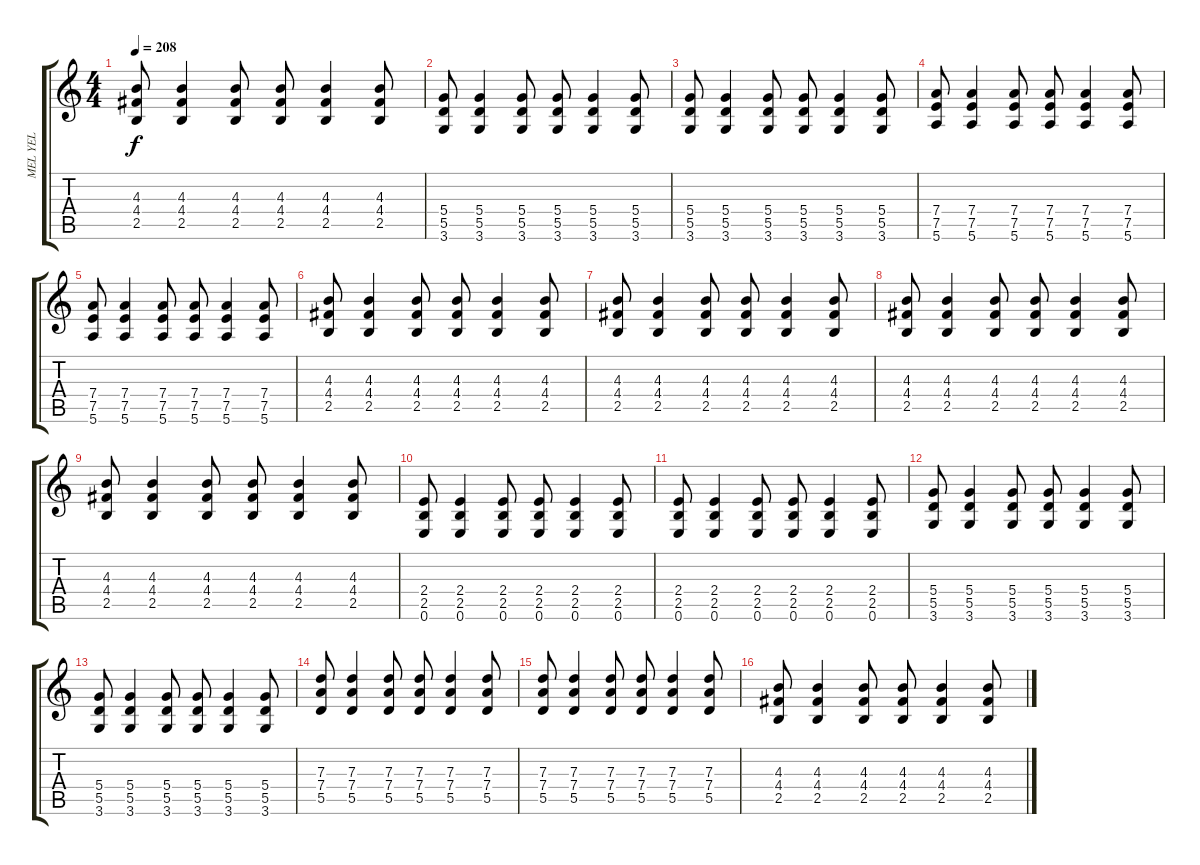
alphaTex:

\track ("MEL YEL" "MEL YEL") {instrument distortionguitar}
\staff {score tabs}
\tuning (E4 B3 G3 D3 A2 E2) {hide}
\ts (4 4)
\tempo 208
\clef g2
\ks c
(4.3 4.4 2.5).8{dy f} (4.3 4.4 2.5).4 (4.3 4.4 2.5).8 (4.3 4.4 2.5).8 (4.3 4.4 2.5).4 (4.3 4.4 2.5).8 |
(5.4 5.5 3.6).8 (5.4 5.5 3.6).4 (5.4 5.5 3.6).8 (5.4 5.5 3.6).8 (5.4 5.5 3.6).4 (5.4 5.5 3.6).8 |
(5.4 5.5 3.6).8 (5.4 5.5 3.6).4 (5.4 5.5 3.6).8 (5.4 5.5 3.6).8 (5.4 5.5 3.6).4 (5.4 5.5 3.6).8 |
(7.4 7.5 5.6).8 (7.4 7.5 5.6).4 (7.4 7.5 5.6).8 (7.4 7.5 5.6).8 (7.4 7.5 5.6).4 (7.4 7.5 5.6).8 |
(7.4 7.5 5.6).8 (7.4 7.5 5.6).4 (7.4 7.5 5.6).8 (7.4 7.5 5.6).8 (7.4 7.5 5.6).4 (7.4 7.5 5.6).8 |
(4.3 4.4 2.5).8 (4.3 4.4 2.5).4 (4.3 4.4 2.5).8 (4.3 4.4 2.5).8 (4.3 4.4 2.5).4 (4.3 4.4 2.5).8 |
(4.3 4.4 2.5).8 (4.3 4.4 2.5).4 (4.3 4.4 2.5).8 (4.3 4.4 2.5).8 (4.3 4.4 2.5).4 (4.3 4.4 2.5).8 |
(4.3 4.4 2.5).8 (4.3 4.4 2.5).4 (4.3 4.4 2.5).8 (4.3 4.4 2.5).8 (4.3 4.4 2.5).4 (4.3 4.4 2.5).8 |
(4.3 4.4 2.5).8 (4.3 4.4 2.5).4 (4.3 4.4 2.5).8 (4.3 4.4 2.5).8 (4.3 4.4 2.5).4 (4.3 4.4 2.5).8 |
(2.4 2.5 0.6).8 (2.4 2.5 0.6).4 (2.4 2.5 0.6).8 (2.4 2.5 0.6).8 (2.4 2.5 0.6).4 (2.4 2.5 0.6).8 |
(2.4 2.5 0.6).8 (2.4 2.5 0.6).4 (2.4 2.5 0.6).8 (2.4 2.5 0.6).8 (2.4 2.5 0.6).4 (2.4 2.5 0.6).8 |
(5.4 5.5 3.6).8 (5.4 5.5 3.6).4 (5.4 5.5 3.6).8 (5.4 5.5 3.6).8 (5.4 5.5 3.6).4 (5.4 5.5 3.6).8 |
(5.4 5.5 3.6).8 (5.4 5.5 3.6).4 (5.4 5.5 3.6).8 (5.4 5.5 3.6).8 (5.4 5.5 3.6).4 (5.4 5.5 3.6).8 |
(7.3 7.4 5.5).8 (7.3 7.4 5.5).4 (7.3 7.4 5.5).8 (7.3 7.4 5.5).8 (7.3 7.4 5.5).4 (7.3 7.4 5.5).8 |
(7.3 7.4 5.5).8 (7.3 7.4 5.5).4 (7.3 7.4 5.5).8 (7.3 7.4 5.5).8 (7.3 7.4 5.5).4 (7.3 7.4 5.5).8 |
(4.3 4.4 2.5).8 (4.3 4.4 2.5).4 (4.3 4.4 2.5).8 (4.3 4.4 2.5).8 (4.3 4.4 2.5).4 (4.3 4.4 2.5).8
